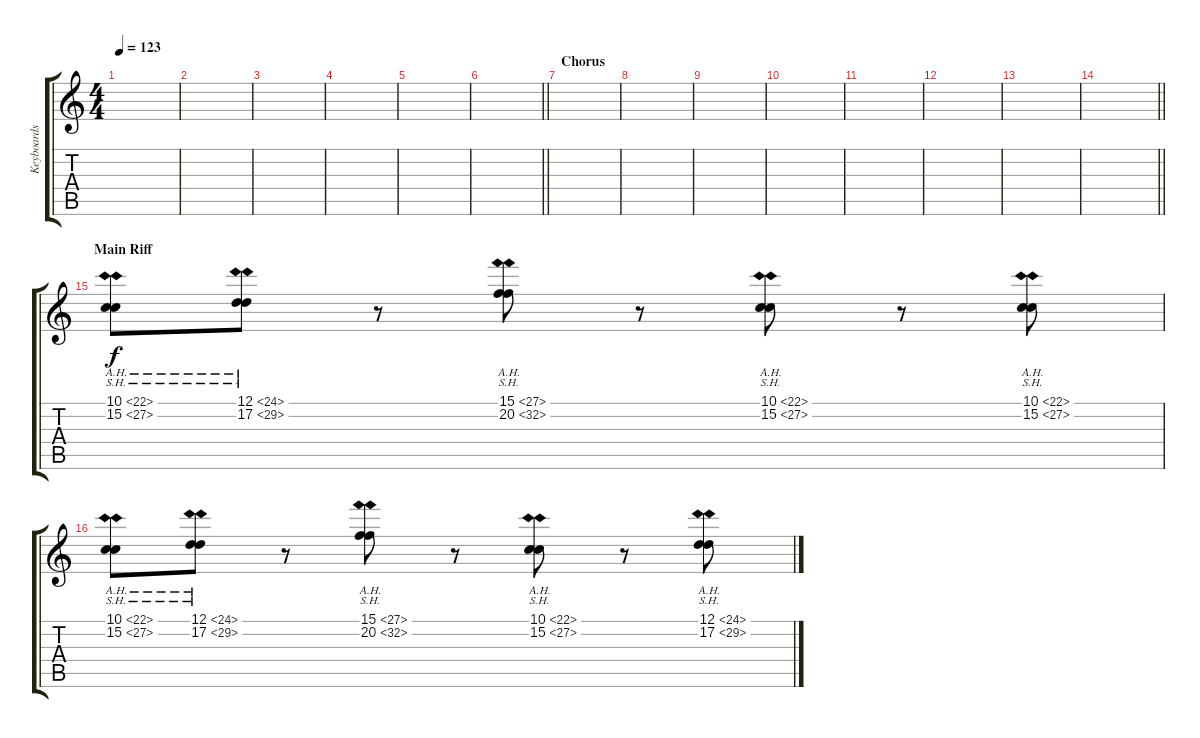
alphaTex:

\track ("Keyboards I" "Keyboards ") {instrument blownbottle}
\staff {score tabs}
\tuning (D4 A3 F3 C3 G2 D2) {hide}
\ts (4 4)
\tempo 123
\clef g2
\ks c
|
|
|
|
|
\barLineRight lightlight
|
\section ("" "Chorus")
|
|
|
|
|
|
|
\barLineRight lightlight
|
\section ("" "Main Riff")
(10.1{sh 12} 15.2{ah 12}).8 (12.1{sh 12} 17.2{ah 12}).8 r.8 (15.1{sh 12} 20.2{ah 12}).8 r.8 (10.1{sh 12} 15.2{ah 12}).8 r.8 (10.1{sh 12} 15.2{ah 12}).8 |
(10.1{sh 12} 15.2{ah 12}).8 (12.1{sh 12} 17.2{ah 12}).8 r.8 (15.1{sh 12} 20.2{ah 12}).8 r.8 (10.1{sh 12} 15.2{ah 12}).8 r.8 (12.1{sh 12} 17.2{ah 12}).8
